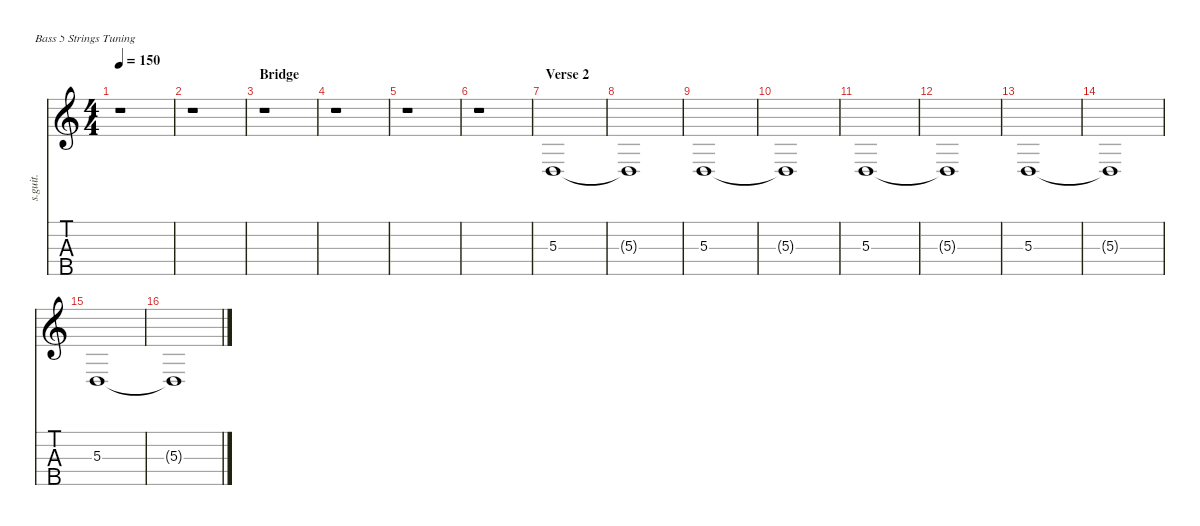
\defaultSystemsLayout 4
\hideDynamics
\bracketExtendMode nobrackets
\track ("Piano" "s.guit.") {instrument acousticgrandpiano}
\staff {score tabs}
\tuning (G2 D2 A1 E1 B0)
\displaytranspose 12
\ts (4 4)
\tempo 150
\clef g2
\ks c
r.1{dy f} |
r.1 |
\section ("" "Bridge")
r.1 |
r.1 |
r.1 |
r.1 |
\section ("" "Verse 2")
5.3.1{lyrics (0 "") lyrics (1 "") lyrics (2 "") lyrics (3 "") lyrics (4 "")} |
5.3{t}.1{lyrics (0 "") lyrics (1 "") lyrics (2 "") lyrics (3 "") lyrics (4 "")} |
5.3.1{lyrics (0 "") lyrics (1 "") lyrics (2 "") lyrics (3 "") lyrics (4 "")} |
5.3{t}.1{lyrics (0 "") lyrics (1 "") lyrics (2 "") lyrics (3 "") lyrics (4 "")} |
5.3.1{lyrics (0 "") lyrics (1 "") lyrics (2 "") lyrics (3 "") lyrics (4 "")} |
5.3{t}.1{lyrics (0 "") lyrics (1 "") lyrics (2 "") lyrics (3 "") lyrics (4 "")} |
5.3.1{lyrics (0 "") lyrics (1 "") lyrics (2 "") lyrics (3 "") lyrics (4 "")} |
5.3{t}.1{lyrics (0 "") lyrics (1 "") lyrics (2 "") lyrics (3 "") lyrics (4 "")} |
5.3.1{lyrics (0 "") lyrics (1 "") lyrics (2 "") lyrics (3 "") lyrics (4 "")} |
5.3{t}.1{lyrics (0 "") lyrics (1 "") lyrics (2 "") lyrics (3 "") lyrics (4 "")}
